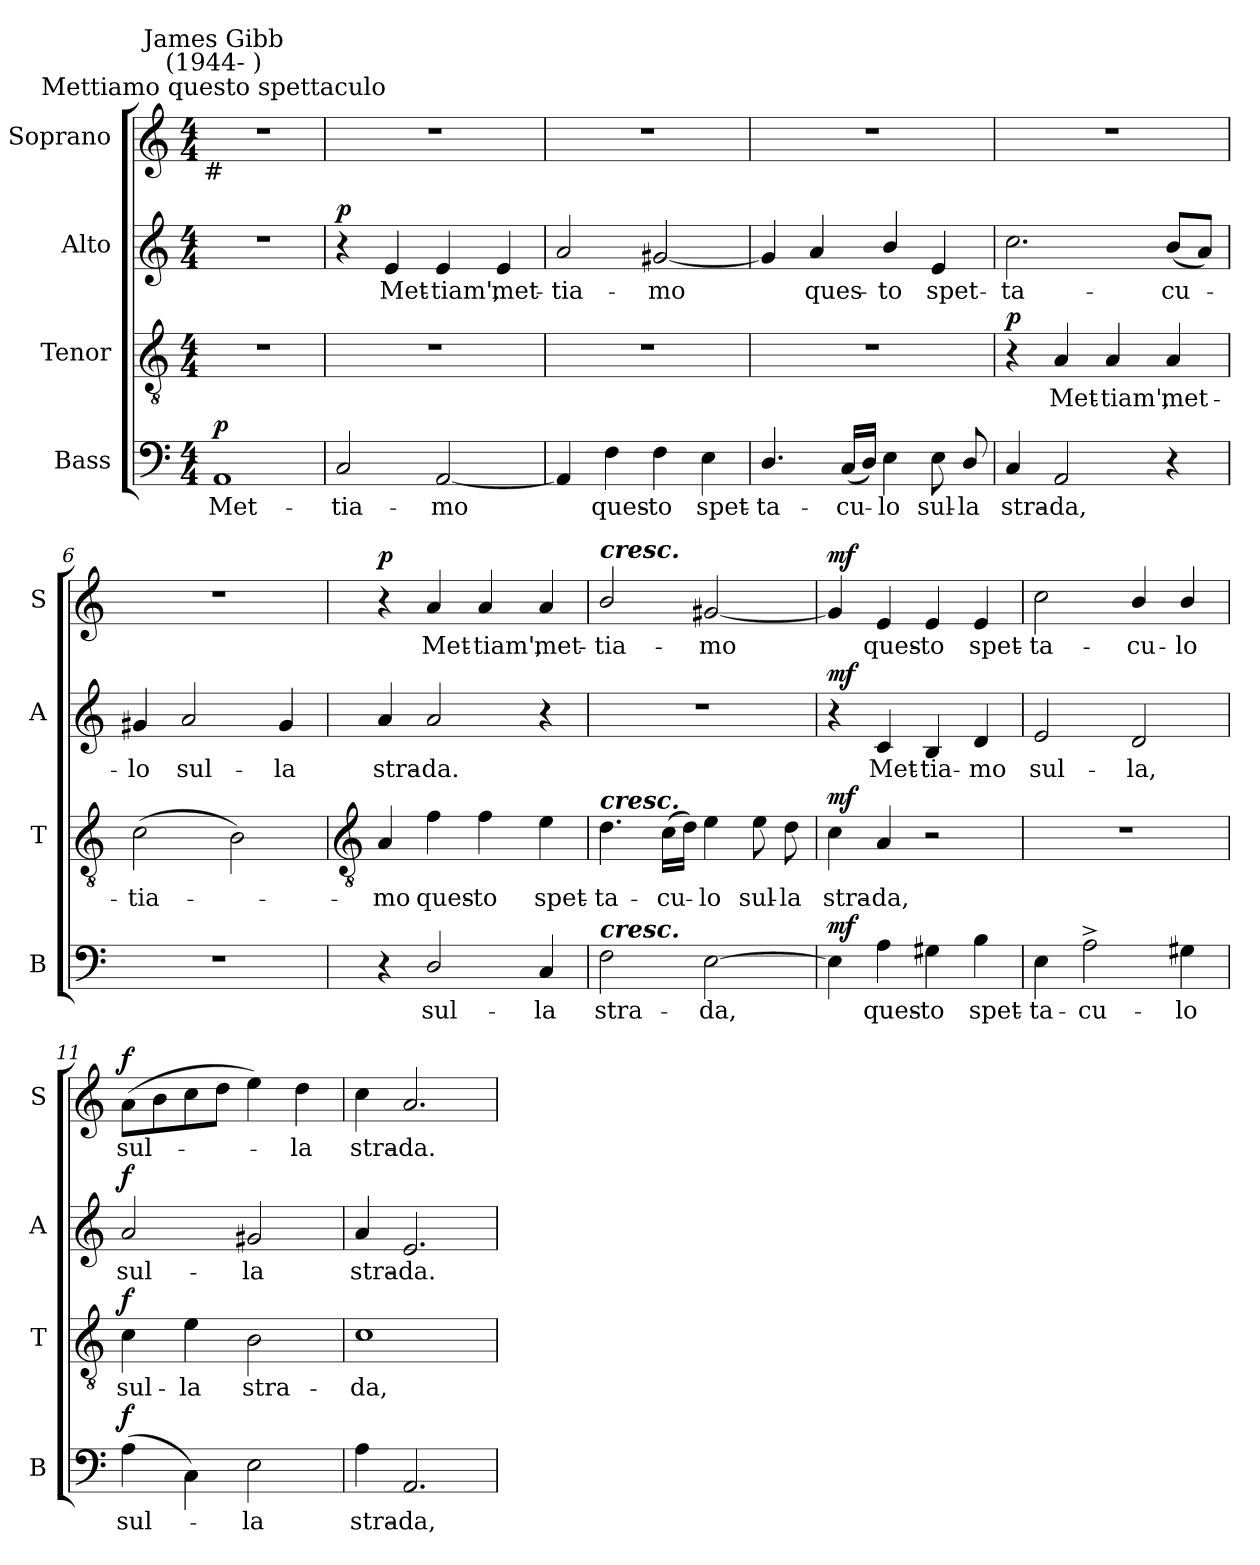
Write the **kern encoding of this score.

**kern	**text	**dynam	**kern	**text	**dynam	**kern	**text	**dynam	**kern	**text	**dynam
*part4	*part4	*part4	*part3	*part3	*part3	*part2	*part2	*part2	*part1	*part1	*part1
*staff4	*staff4	*staff4	*staff3	*staff3	*staff3	*staff2	*staff2	*staff2	*staff1	*staff1	*staff1
*I"Bass	*	*	*I"Tenor	*	*	*I"Alto	*	*	*I"Soprano	*	*
*I'B	*	*	*I'T	*	*	*I'A	*	*	*I'S	*	*
*clefF4	*	*	*clefGv2	*	*	*clefG2	*	*	*clefG2	*	*
*k[]	*	*	*k[]	*	*	*k[]	*	*	*k[]	*	*
*C:	*	*	*C:	*	*	*C:	*	*	*C:	*	*
*M4/4	*	*	*M4/4	*	*	*M4/4	*	*	*M4/4	*	*
=1	=1	=1	=1	=1	=1	=1	=1	=1	=1	=1	=1
!	!	!	!	!	!	!	!	!	!LO:TX:a:cj:t=Mettiamo questo spettaculo	!	!
!	!	!	!	!	!	!	!	!	!LO:TX:a:cj:t=James Gibb\n(1944- )	!	!
!	!	!	!	!	!	!	!	!	!LO:TX:b:cj:t=#	!	!
!	!LO:LY:b	!LO:DY:b	!	!	!	!	!	!	!	!	!
1AA	Met-	p	1r	.	.	1r	.	.	1r	.	.
=2	=2	=2	=2	=2	=2	=2	=2	=2	=2	=2	=2
!	!LO:LY:b	!	!	!	!	!	!	!LO:DY:b	!	!	!
2C	-tia-	.	1r	.	.	4r	.	p	1r	.	.
!	!	!	!	!	!	!	!LO:LY:b	!	!	!	!
.	.	.	.	.	.	4e	Met-	.	.	.	.
!	!LO:LY:b	!	!	!	!	!	!LO:LY:b	!	!	!	!
[2AA	-mo	.	.	.	.	4e	-tiam',	.	.	.	.
!	!	!	!	!	!	!	!LO:LY:b	!	!	!	!
.	.	.	.	.	.	4e	met-	.	.	.	.
=3	=3	=3	=3	=3	=3	=3	=3	=3	=3	=3	=3
!	!	!	!	!	!	!	!LO:LY:b	!	!	!	!
4AA]	.	.	1r	.	.	2a	-tia-	.	1r	.	.
!	!LO:LY:b	!	!	!	!	!	!	!	!	!	!
4F	ques-	.	.	.	.	.	.	.	.	.	.
!	!LO:LY:b	!	!	!	!	!	!LO:LY:b	!	!	!	!
4F	-to	.	.	.	.	[2g#X	-mo	.	.	.	.
!	!LO:LY:b	!	!	!	!	!	!	!	!	!	!
4E	spet-	.	.	.	.	.	.	.	.	.	.
=4	=4	=4	=4	=4	=4	=4	=4	=4	=4	=4	=4
!	!LO:LY:b	!	!	!	!	!	!	!	!	!	!
4.D/	-ta-	.	1r	.	.	4g#]	.	.	1r	.	.
!	!	!	!	!	!	!	!LO:LY:b	!	!	!	!
.	.	.	.	.	.	4a	ques-	.	.	.	.
!	!LO:LY:b	!	!	!	!	!	!	!	!	!	!
(<16CLL	-cu-	.	.	.	.	.	.	.	.	.	.
16DJJ)	.	.	.	.	.	.	.	.	.	.	.
!	!LO:LY:b	!	!	!	!	!	!LO:LY:b	!	!	!	!
4E	lo	.	.	.	.	4b/	-to	.	.	.	.
!	!LO:LY:b	!	!	!	!	!	!LO:LY:b	!	!	!	!
8E	sul-	.	.	.	.	4e	spet-	.	.	.	.
!	!LO:LY:b	!	!	!	!	!	!	!	!	!	!
8D/	-la	.	.	.	.	.	.	.	.	.	.
=5	=5	=5	=5	=5	=5	=5	=5	=5	=5	=5	=5
!	!LO:LY:b	!	!	!	!LO:DY:b	!	!LO:LY:b	!	!	!	!
4C	stra-	.	4r	.	p	2.cc	-ta-	.	1r	.	.
!	!LO:LY:b	!	!	!LO:LY:b	!	!	!	!	!	!	!
2AA	-da,	.	4A	Met-	.	.	.	.	.	.	.
!	!	!	!	!LO:LY:b	!	!	!	!	!	!	!
.	.	.	4A	-tiam',	.	.	.	.	.	.	.
!	!	!	!	!LO:LY:b	!	!	!LO:LY:b	!	!	!	!
4r	.	.	4A	met-	.	(<8bL	-cu-	.	.	.	.
.	.	.	.	.	.	8aJ)	.	.	.	.	.
=6	=6	=6	=6	=6	=6	=6	=6	=6	=6	=6	=6
!	!	!	!	!LO:LY:b	!	!	!LO:LY:b	!	!	!	!
1r	.	.	(>2c	-tia-	.	4g#X	lo	.	1r	.	.
!	!	!	!	!	!	!	!LO:LY:b	!	!	!	!
.	.	.	.	.	.	2a	sul-	.	.	.	.
.	.	.	2B)	.	.	.	.	.	.	.	.
!	!	!	!	!	!	!	!LO:LY:b	!	!	!	!
.	.	.	.	.	.	4g#	-la	.	.	.	.
!!LO:LB:g=z
=7	=7	=7	=7	=7	=7	=7	=7	=7	=7	=7	=7
*	*	*	*clefGv2	*	*	*	*	*	*	*	*
!	!	!	!	!LO:LY:b	!	!	!LO:LY:b	!	!	!	!LO:DY:b
4r	.	.	4A	mo	.	4a	stra-	.	4r	.	p
!	!LO:LY:b	!	!	!LO:LY:b	!	!	!LO:LY:b	!	!	!LO:LY:b	!
2D/	sul-	.	4f	ques-	.	2a	-da.	.	4a	Met-	.
!	!	!	!	!LO:LY:b	!	!	!	!	!	!LO:LY:b	!
.	.	.	4f	-to	.	.	.	.	4a	-tiam',	.
!	!LO:LY:b	!	!	!LO:LY:b	!	!	!	!	!	!LO:LY:b	!
4C	-la	.	4e	spet-	.	4r	.	.	4a	met-	.
=8	=8	=8	=8	=8	=8	=8	=8	=8	=8	=8	=8
!	!	!	!	!	!	!	!	!	!LO:TX:a:Bi:t=cresc.	!	!
!	!	!	!LO:TX:a:Bi:t=cresc.	!	!	!	!	!	!	!	!
!LO:TX:a:Bi:t=cresc.	!	!	!	!	!	!	!	!	!	!	!
!	!LO:LY:b	!	!	!LO:LY:b	!	!	!	!	!	!LO:LY:b	!
2F	stra-	.	4.d	-ta-	.	1r	.	.	2b/	-tia-	.
!	!	!	!	!LO:LY:b	!	!	!	!	!	!	!
.	.	.	(>16cLL	-cu-	.	.	.	.	.	.	.
.	.	.	16dJJ)	.	.	.	.	.	.	.	.
!	!LO:LY:b	!	!	!LO:LY:b	!	!	!	!	!	!LO:LY:b	!
[2E	-da,	.	4e	lo	.	.	.	.	[2g#X	-mo	.
!	!	!	!	!LO:LY:b	!	!	!	!	!	!	!
.	.	.	8e	sul-	.	.	.	.	.	.	.
!	!	!	!	!LO:LY:b	!	!	!	!	!	!	!
.	.	.	8d	-la	.	.	.	.	.	.	.
=9	=9	=9	=9	=9	=9	=9	=9	=9	=9	=9	=9
!	!	!LO:DY:b	!	!LO:LY:b	!LO:DY:b	!	!	!LO:DY:b	!	!	!LO:DY:b
4E]	.	mf	4c	stra-	mf	4r	.	mf	4g#]	.	mf
!	!LO:LY:b	!	!	!LO:LY:b	!	!	!LO:LY:b	!	!	!LO:LY:b	!
4A	ques-	.	4A	-da,	.	4c	Met-	.	4e	ques-	.
!	!LO:LY:b	!	!	!	!	!	!LO:LY:b	!	!	!LO:LY:b	!
4G#X	-to	.	2r	.	.	4B	-tia-	.	4e	-to	.
!	!LO:LY:b	!	!	!	!	!	!LO:LY:b	!	!	!LO:LY:b	!
4B	spet-	.	.	.	.	4d	-mo	.	4e	spet-	.
=10	=10	=10	=10	=10	=10	=10	=10	=10	=10	=10	=10
!	!LO:LY:b	!	!	!	!	!	!LO:LY:b	!	!	!LO:LY:b	!
4E	-ta-	.	1r	.	.	2e	sul-	.	2cc	-ta-	.
!	!LO:LY:b	!	!	!	!	!	!	!	!	!	!
2A^	-cu-	.	.	.	.	.	.	.	.	.	.
!	!	!	!	!	!	!	!LO:LY:b	!	!	!LO:LY:b	!
.	.	.	.	.	.	2d	-la,	.	4b/	-cu-	.
!	!LO:LY:b	!	!	!	!	!	!	!	!	!LO:LY:b	!
4G#X	-lo	.	.	.	.	.	.	.	4b/	-lo	.
=11	=11	=11	=11	=11	=11	=11	=11	=11	=11	=11	=11
!	!LO:LY:b	!LO:DY:b	!	!LO:LY:b	!LO:DY:b	!	!LO:LY:b	!LO:DY:b	!	!LO:LY:b	!LO:DY:b
(>4A	sul-	f	4c	sul-	f	2a	sul-	f	(>8aL	sul-	f
.	.	.	.	.	.	.	.	.	8b	.	.
!	!	!	!	!LO:LY:b	!	!	!	!	!	!	!
4C\)	.	.	4e	-la	.	.	.	.	8cc	.	.
.	.	.	.	.	.	.	.	.	8ddJ	.	.
!	!LO:LY:b	!	!	!LO:LY:b	!	!	!LO:LY:b	!	!	!	!
2E	la	.	2B	stra-	.	2g#X	-la	.	4ee)	.	.
!	!	!	!	!	!	!	!	!	!	!LO:LY:b	!
.	.	.	.	.	.	.	.	.	4dd	la	.
=12	=12	=12	=12	=12	=12	=12	=12	=12	=12	=12	=12
!	!LO:LY:b	!	!	!LO:LY:b	!	!	!LO:LY:b	!	!	!LO:LY:b	!
4A	stra-	.	1c	-da,	.	4a	stra-	.	4cc	stra-	.
!	!LO:LY:b	!	!	!	!	!	!LO:LY:b	!	!	!LO:LY:b	!
2.AA	-da,	.	.	.	.	2.e	-da.	.	2.a	-da.	.
=	=	=	=	=	=	=	=	=	=	=	=
*-	*-	*-	*-	*-	*-	*-	*-	*-	*-	*-	*-
